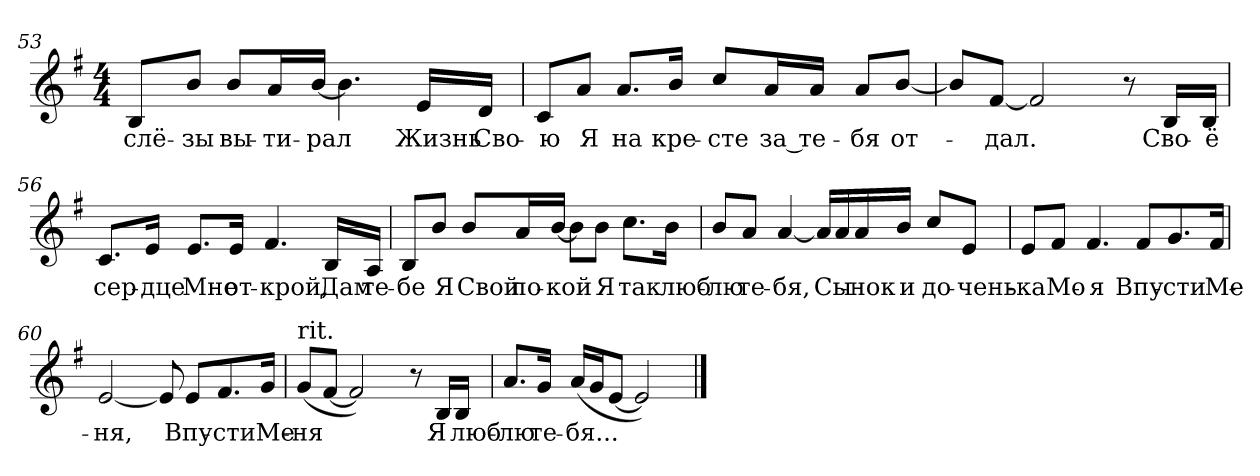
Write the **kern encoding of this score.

**kern	**text
*part1	*part1
*staff1	*staff1
!!LO:LB:g=z
*clefG2	*
*k[f#]	*
*e:	*
*M4/4	*
=53	=53
!	!LO:LY:b:color=#000000
8Bi/L	слё-
!	!LO:LY:b:color=#000000
8bi/J	-зы
!	!LO:LY:b:color=#000000
8bi/L	вы-
!	!LO:LY:b:color=#000000
16ai/L	-ти-
!	!LO:LY:b:color=#000000
[<16bi/JJ	-рал
4.bi\]	.
!	!LO:LY:b:color=#000000
16ei/LL	Жизнь
!	!LO:LY:b:color=#000000
16di/JJ	Сво-
=54	=54
!	!LO:LY:b:color=#000000
8ci/L	-ю
!	!LO:LY:b:color=#000000
8ai/J	Я
!	!LO:LY:b:color=#000000
8.ai/L	на
!	!LO:LY:b:color=#000000
16bi/Jk	кре-
!	!LO:LY:b:color=#000000
8cci/L	-сте
!	!LO:LY:b:color=#000000
16ai/L	за те-
16ai/JJ	.
!	!LO:LY:b:color=#000000
8ai/L	-бя
!	!LO:LY:b:color=#000000
[<8bi/J	от-
=55	=55
8bi/L]	.
!	!LO:LY:b:color=#000000
[<8f#i/J	-дал.
2f#i/]	.
8r	.
!	!LO:LY:b:color=#000000
16Bi/LL	Сво-
!	!LO:LY:b:color=#000000
16Bi/JJ	-ё
!!LO:LB:g=z
=56	=56
!	!LO:LY:b:color=#000000
8.ci/L	сер-
!	!LO:LY:b:color=#000000
16ei/Jk	-дце
!	!LO:LY:b:color=#000000
8.ei/L	Мне
!	!LO:LY:b:color=#000000
16ei/Jk	от-
!	!LO:LY:b:color=#000000
4.f#i/	-крой,
!	!LO:LY:b:color=#000000
16Bi/LL	Дам
!	!LO:LY:b:color=#000000
16Ai/JJ	те-
=57	=57
!	!LO:LY:b:color=#000000
8Bi/L	-бе
!	!LO:LY:b:color=#000000
8bi/J	Я
!	!LO:LY:b:color=#000000
8bi/L	Свой
!	!LO:LY:b:color=#000000
16ai/L	по-
!	!LO:LY:b:color=#000000
[<16bi/JJ	-кой
8bi\L]	.
!	!LO:LY:b:color=#000000
8bi\J	Я
!	!LO:LY:b:color=#000000
8.cci\L	так
!	!LO:LY:b:color=#000000
16bi\Jk	люб-
=58	=58
!	!LO:LY:b:color=#000000
8bi/L	-лю
!	!LO:LY:b:color=#000000
8ai/J	те-
!	!LO:LY:b:color=#000000
[<4ai/	-бя,
16ai/LL]	.
!	!LO:LY:b:color=#000000
16ai/	Сы-
!	!LO:LY:b:color=#000000
16ai/	-нок
!	!LO:LY:b:color=#000000
16bi/JJ	и
!	!LO:LY:b:color=#000000
8cci/L	до-
!	!LO:LY:b:color=#000000
8ei/J	-чень-
!!LO:LB:g=z
=59	=59
!	!LO:LY:b:color=#000000
8ei/L	-ка
!	!LO:LY:b:color=#000000
8f#i/J	Мо-
!	!LO:LY:b:color=#000000
4.f#i/	-я
!	!LO:LY:b:color=#000000
8f#i/L	Впу-
!	!LO:LY:b:color=#000000
8.gi/	-сти
!	!LO:LY:b:color=#000000
16f#i/Jk	Ме-
=60	=60
!	!LO:LY:b:color=#000000
[<2ei/	-ня,
8ei/]	.
!	!LO:LY:b:color=#000000
8ei/L	Впу-
!	!LO:LY:b:color=#000000
8.f#i/	-сти
!	!LO:LY:b:color=#000000
16gi/Jk	Ме-
=61	=61
!LO:TX:t=rit.	!
!	!LO:LY:b:color=#000000
(8gi/L	-ня
[<8f#i/J	.
2f#i/])	.
8r	.
!	!LO:LY:b:color=#000000
16Bi/LL	Я
!	!LO:LY:b:color=#000000
16Bi/JJ	люб-
=62	=62
!	!LO:LY:b:color=#000000
8.ai/L	-лю
!	!LO:LY:b:color=#000000
16gi/Jk	те-
!	!LO:LY:b:color=#000000
(16ai/LL	-бя...
16gi/J	.
[<8ei/J	.
2ei/])	.
==	==
*-	*-
